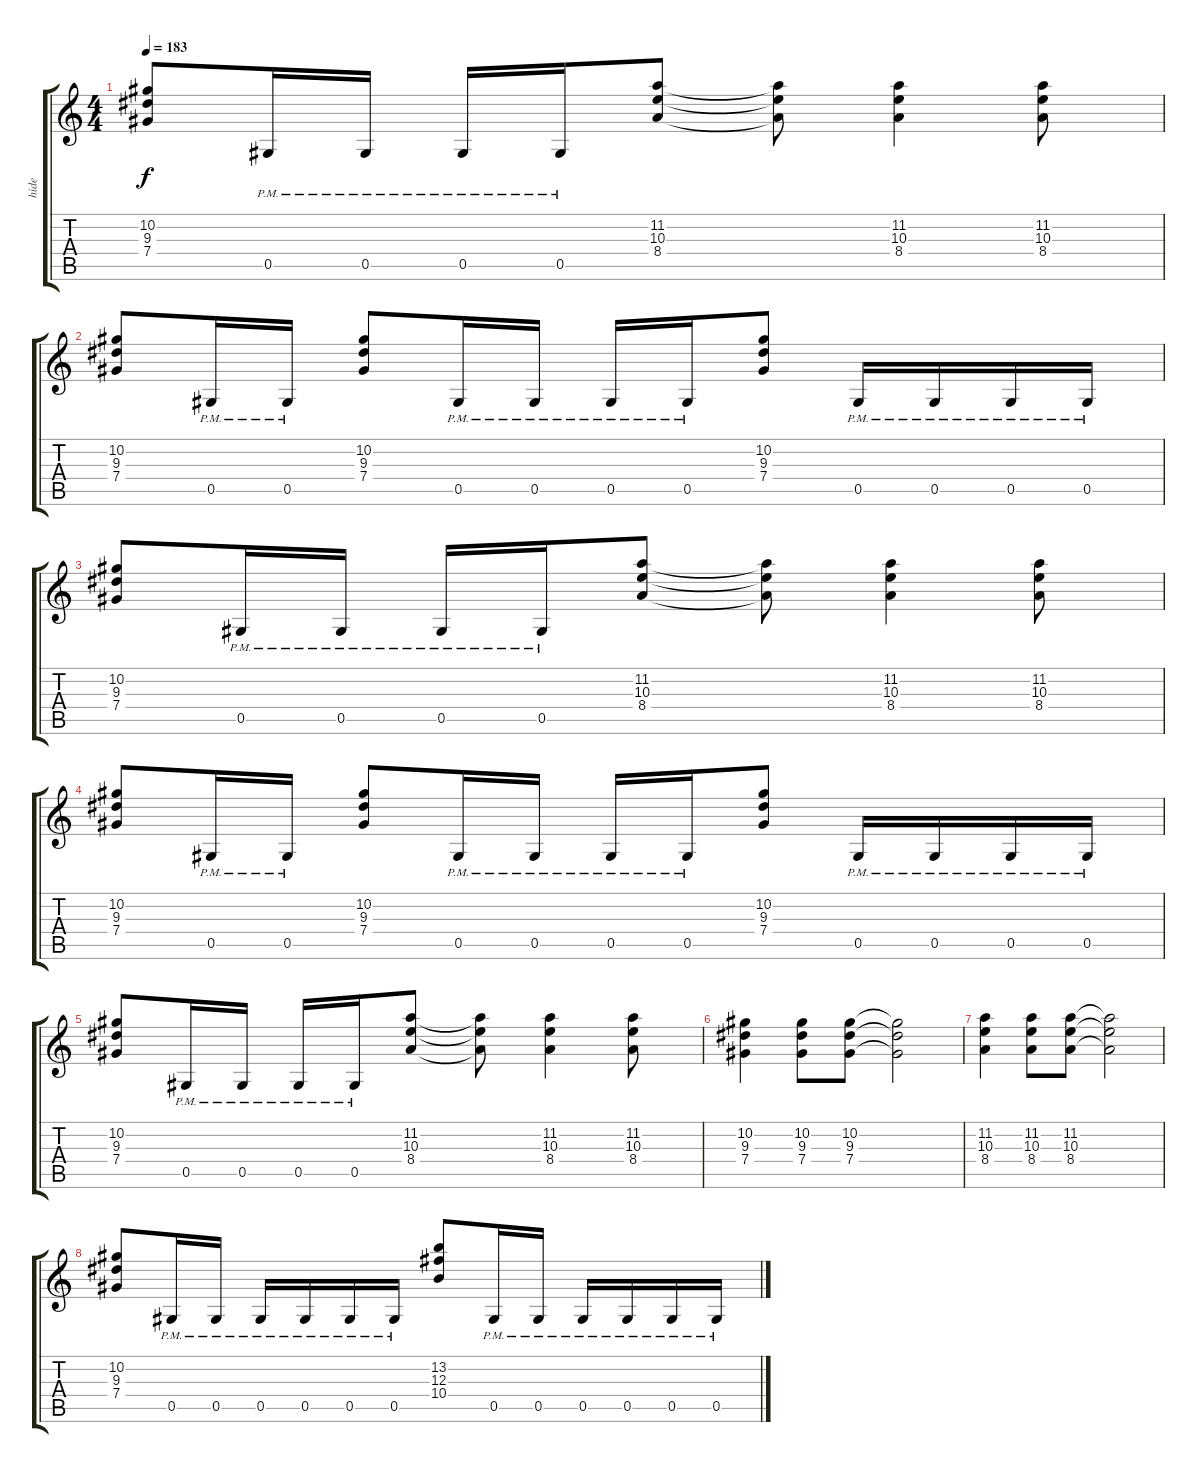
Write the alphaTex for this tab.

\track ("hide" "hide") {instrument distortionguitar}
\staff {score tabs}
\tuning (Eb4 Bb3 Gb3 Db3 Ab2 Eb2) {hide}
\ts (4 4)
\tempo 183
\clef g2
\ks c
(10.2 9.3 7.4).8{dy f} 0.5{pm}.16 0.5{pm}.16 0.5{pm}.16 0.5{pm}.16 (11.2 10.3 8.4).8 (11.2{t} 10.3{t} 8.4{t}).8 (11.2 10.3 8.4).4 (11.2 10.3 8.4).8 |
(10.2 9.3 7.4).8 0.5{pm}.16 0.5{pm}.16 (10.2 9.3 7.4).8 0.5{pm}.16 0.5{pm}.16 0.5{pm}.16 0.5{pm}.16 (10.2 9.3 7.4).8 0.5{pm}.16 0.5{pm}.16 0.5{pm}.16 0.5{pm}.16 |
(10.2 9.3 7.4).8 0.5{pm}.16 0.5{pm}.16 0.5{pm}.16 0.5{pm}.16 (11.2 10.3 8.4).8 (11.2{t} 10.3{t} 8.4{t}).8 (11.2 10.3 8.4).4 (11.2 10.3 8.4).8 |
(10.2 9.3 7.4).8 0.5{pm}.16 0.5{pm}.16 (10.2 9.3 7.4).8 0.5{pm}.16 0.5{pm}.16 0.5{pm}.16 0.5{pm}.16 (10.2 9.3 7.4).8 0.5{pm}.16 0.5{pm}.16 0.5{pm}.16 0.5{pm}.16 |
(10.2 9.3 7.4).8 0.5{pm}.16 0.5{pm}.16 0.5{pm}.16 0.5{pm}.16 (11.2 10.3 8.4).8 (11.2{t} 10.3{t} 8.4{t}).8 (11.2 10.3 8.4).4 (11.2 10.3 8.4).8 |
(10.2 9.3 7.4).4 (10.2 9.3 7.4).8 (10.2 9.3 7.4).8 (10.2{t} 9.3{t} 7.4{t}).2 |
(11.2 10.3 8.4).4 (11.2 10.3 8.4).8 (11.2 10.3 8.4).8 (11.2{t} 10.3{t} 8.4{t}).2 |
(10.2 9.3 7.4).8 0.5{pm}.16 0.5{pm}.16 0.5{pm}.16 0.5{pm}.16 0.5{pm}.16 0.5{pm}.16 (13.2 12.3 10.4).8 0.5{pm}.16 0.5{pm}.16 0.5{pm}.16 0.5{pm}.16 0.5{pm}.16 0.5{pm}.16
